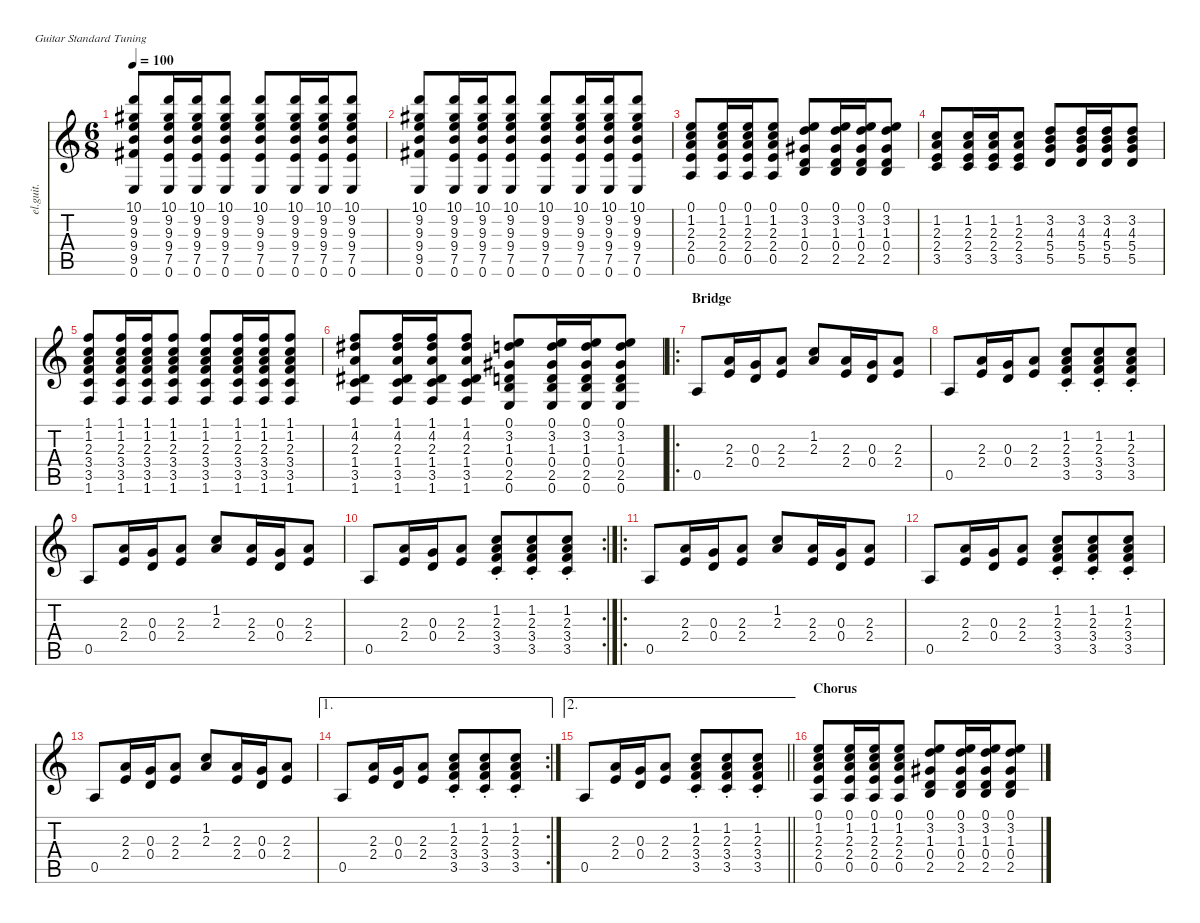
\defaultSystemsLayout 4
\hideDynamics
\bracketExtendMode nobrackets
\track ("Guitar - John Frusciante" "el.guit.") {instrument electricguitarclean}
\staff {score tabs}
\tuning (E4 B3 G3 D3 A2 E2)
\ts (6 8)
\tempo 100
\clef g2
\ks c
(10.1 9.2{acc #} 9.3 9.4 9.5{acc #} 0.6).8{dy f beam Up} (10.1 9.2{acc #} 9.3 9.4 7.5 0.6).16{beam Up} (10.1 9.2{acc #} 9.3 9.4 7.5 0.6).16{beam Up} (10.1 9.2{acc #} 9.3 9.4 7.5 0.6).8{beam Up} (10.1 9.2{acc #} 9.3 9.4 7.5 0.6).8{beam Up} (10.1 9.2{acc #} 9.3 9.4 7.5 0.6).16{beam Up} (10.1 9.2{acc #} 9.3 9.4 7.5 0.6).16{beam Up} (10.1 9.2{acc #} 9.3 9.4 7.5 0.6).8{beam Up} |
(10.1 9.2{acc #} 9.3 9.4 9.5{acc #} 0.6).8{beam Up} (10.1 9.2{acc #} 9.3 9.4 7.5 0.6).16{beam Up} (10.1 9.2{acc #} 9.3 9.4 7.5 0.6).16{beam Up} (10.1 9.2{acc #} 9.3 9.4 7.5 0.6).8{beam Up} (10.1 9.2{acc #} 9.3 9.4 7.5 0.6).8{beam Up} (10.1 9.2{acc #} 9.3 9.4 7.5 0.6).16{beam Up} (10.1 9.2{acc #} 9.3 9.4 7.5 0.6).16{beam Up} (10.1 9.2{acc #} 9.3 9.4 7.5 0.6).8{beam Up} |
(0.1 1.2 2.3 2.4 0.5).8{beam Up} (0.1 1.2 2.3 2.4 0.5).16{beam Up} (0.1 1.2 2.3 2.4 0.5).16{beam Up} (0.1 1.2 2.3 2.4 0.5).8{beam Up} (0.1 3.2 1.3{acc #} 0.4 2.5).8{beam Up} (0.1 3.2 1.3{acc #} 0.4 2.5).16{beam Up} (0.1 3.2 1.3{acc #} 0.4 2.5).16{beam Up} (0.1 3.2 1.3{acc #} 0.4 2.5).8{beam Up} |
(1.2 2.3 2.4 3.5).8{beam Up} (1.2 2.3 2.4 3.5).16{beam Up} (1.2 2.3 2.4 3.5).16{beam Up} (1.2 2.3 2.4 3.5).8{beam Up} (3.2 4.3 5.4 5.5).8{beam Up} (3.2 4.3 5.4 5.5).16{beam Up} (3.2 4.3 5.4 5.5).16{beam Up} (3.2 4.3 5.4 5.5).8{beam Up} |
(1.1 1.2 2.3 3.4 3.5 1.6).8{beam Up} (1.1 1.2 2.3 3.4 3.5 1.6).16{beam Up} (1.1 1.2 2.3 3.4 3.5 1.6).16{beam Up} (1.1 1.2 2.3 3.4 3.5 1.6).8{beam Up} (1.1 1.2 2.3 3.4 3.5 1.6).8{beam Up} (1.1 1.2 2.3 3.4 3.5 1.6).16{beam Up} (1.1 1.2 2.3 3.4 3.5 1.6).16{beam Up} (1.1 1.2 2.3 3.4 3.5 1.6).8{beam Up} |
(1.1 4.2{acc #} 2.3 1.4{acc #} 3.5 1.6).8{beam Up} (1.1 4.2{acc #} 2.3 1.4{acc #} 3.5 1.6).16{beam Up} (1.1 4.2{acc #} 2.3 1.4{acc #} 3.5 1.6).16{beam Up} (1.1 4.2{acc #} 2.3 1.4{acc #} 3.5 1.6).8{beam Up} (0.1 3.2 1.3{acc #} 0.4 2.5 0.6).8{beam Up} (0.1 3.2 1.3{acc #} 0.4 2.5 0.6).16{beam Up} (0.1 3.2 1.3{acc #} 0.4 2.5 0.6).16{beam Up} (0.1 3.2 1.3{acc #} 0.4 2.5 0.6).8{beam Up} |
\ro
\section ("" "Bridge")
0.5.8{beam Up} (2.3 2.4).16{beam Up} (0.3 0.4).16{beam Up} (2.3 2.4).8{beam Up} (1.2 2.3).8{beam Up} (2.3 2.4).16{beam Up} (0.3 0.4).16{beam Up} (2.3 2.4).8{beam Up} |
0.5.8{beam Up} (2.3 2.4).16{beam Up} (0.3 0.4).16{beam Up} (2.3 2.4).8{beam Up} (1.2{st} 2.3{st} 3.4{st} 3.5{st}).8{beam Up} (1.2{st} 2.3{st} 3.4{st} 3.5{st}).8{beam Up} (1.2{st} 2.3{st} 3.4{st} 3.5{st}).8{beam Up} |
0.5.8{beam Up} (2.3 2.4).16{beam Up} (0.3 0.4).16{beam Up} (2.3 2.4).8{beam Up} (1.2 2.3).8{beam Up} (2.3 2.4).16{beam Up} (0.3 0.4).16{beam Up} (2.3 2.4).8{beam Up} |
\rc 2
0.5.8{beam Up} (2.3 2.4).16{beam Up} (0.3 0.4).16{beam Up} (2.3 2.4).8{beam Up} (1.2{st} 2.3{st} 3.4{st} 3.5{st}).8{beam Up} (1.2{st} 2.3{st} 3.4{st} 3.5{st}).8{beam Up} (1.2{st} 2.3{st} 3.4{st} 3.5{st}).8{beam Up} |
\ro
0.5.8{beam Up} (2.3 2.4).16{beam Up} (0.3 0.4).16{beam Up} (2.3 2.4).8{beam Up} (1.2 2.3).8{beam Up} (2.3 2.4).16{beam Up} (0.3 0.4).16{beam Up} (2.3 2.4).8{beam Up} |
0.5.8{beam Up} (2.3 2.4).16{beam Up} (0.3 0.4).16{beam Up} (2.3 2.4).8{beam Up} (1.2{st} 2.3{st} 3.4{st} 3.5{st}).8{beam Up} (1.2{st} 2.3{st} 3.4{st} 3.5{st}).8{beam Up} (1.2{st} 2.3{st} 3.4{st} 3.5{st}).8{beam Up} |
0.5.8{beam Up} (2.3 2.4).16{beam Up} (0.3 0.4).16{beam Up} (2.3 2.4).8{beam Up} (1.2 2.3).8{beam Up} (2.3 2.4).16{beam Up} (0.3 0.4).16{beam Up} (2.3 2.4).8{beam Up} |
\ae 1
\rc 2
0.5.8{beam Up} (2.3 2.4).16{beam Up} (0.3 0.4).16{beam Up} (2.3 2.4).8{beam Up} (1.2{st} 2.3{st} 3.4{st} 3.5{st}).8{beam Up} (1.2{st} 2.3{st} 3.4{st} 3.5{st}).8{beam Up} (1.2{st} 2.3{st} 3.4{st} 3.5{st}).8{beam Up} |
\ae 2
\barLineRight lightlight
0.5.8{beam Up} (2.3 2.4).16{beam Up} (0.3 0.4).16{beam Up} (2.3 2.4).8{beam Up} (1.2{st} 2.3{st} 3.4{st} 3.5{st}).8{beam Up} (1.2{st} 2.3{st} 3.4{st} 3.5{st}).8{beam Up} (1.2{st} 2.3{st} 3.4{st} 3.5{st}).8{beam Up} |
\section ("" "Chorus")
(0.1 1.2 2.3 2.4 0.5).8{beam Up} (0.1 1.2 2.3 2.4 0.5).16{beam Up} (0.1 1.2 2.3 2.4 0.5).16{beam Up} (0.1 1.2 2.3 2.4 0.5).8{beam Up} (0.1 3.2 1.3{acc #} 0.4 2.5).8{beam Up} (0.1 3.2 1.3{acc #} 0.4 2.5).16{beam Up} (0.1 3.2 1.3{acc #} 0.4 2.5).16{beam Up} (0.1 3.2 1.3{acc #} 0.4 2.5).8{beam Up}
